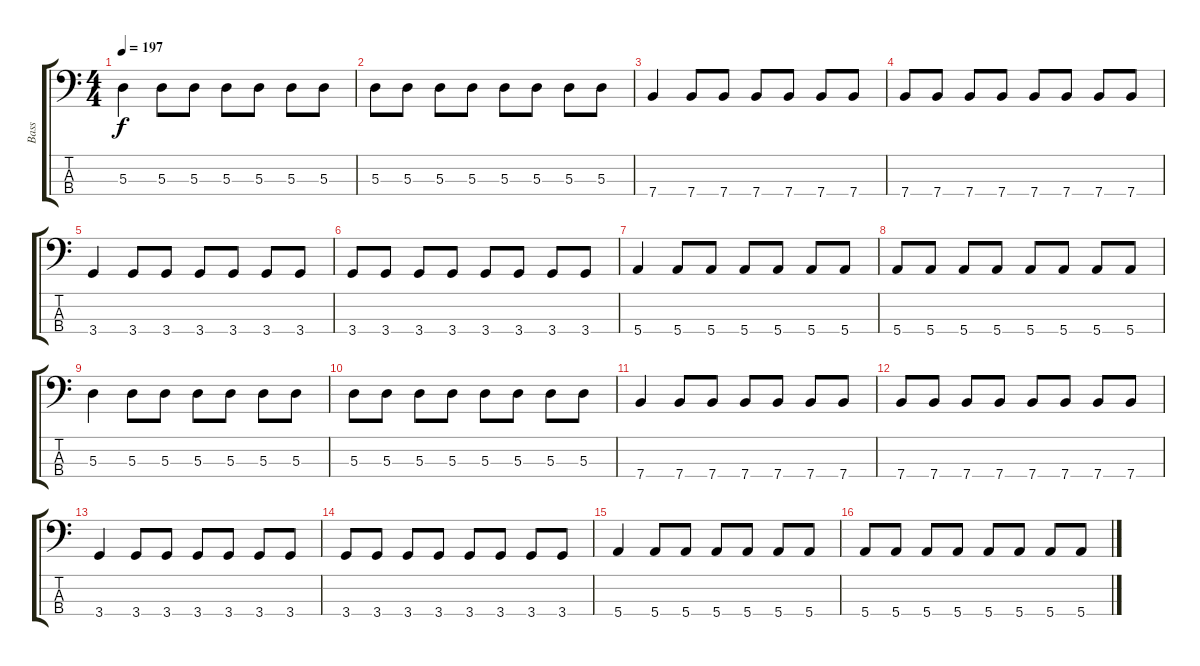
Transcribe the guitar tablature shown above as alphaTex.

\track ("Bass" "Bass") {instrument electricbassfinger}
\staff {score tabs}
\tuning (G2 D2 A1 E1) {hide}
\ts (4 4)
\tempo 197
\clef f4
\ks c
5.3.4{dy f instrument electricbassfinger} 5.3.8 5.3.8 5.3.8 5.3.8 5.3.8 5.3.8 |
5.3.8 5.3.8 5.3.8 5.3.8 5.3.8 5.3.8 5.3.8 5.3.8 |
7.4.4 7.4.8 7.4.8 7.4.8 7.4.8 7.4.8 7.4.8 |
7.4.8 7.4.8 7.4.8 7.4.8 7.4.8 7.4.8 7.4.8 7.4.8 |
3.4.4 3.4.8 3.4.8 3.4.8 3.4.8 3.4.8 3.4.8 |
3.4.8 3.4.8 3.4.8 3.4.8 3.4.8 3.4.8 3.4.8 3.4.8 |
5.4.4 5.4.8 5.4.8 5.4.8 5.4.8 5.4.8 5.4.8 |
5.4.8 5.4.8 5.4.8 5.4.8 5.4.8 5.4.8 5.4.8 5.4.8 |
5.3.4 5.3.8 5.3.8 5.3.8 5.3.8 5.3.8 5.3.8 |
5.3.8 5.3.8 5.3.8 5.3.8 5.3.8 5.3.8 5.3.8 5.3.8 |
7.4.4 7.4.8 7.4.8 7.4.8 7.4.8 7.4.8 7.4.8 |
7.4.8 7.4.8 7.4.8 7.4.8 7.4.8 7.4.8 7.4.8 7.4.8 |
3.4.4 3.4.8 3.4.8 3.4.8 3.4.8 3.4.8 3.4.8 |
3.4.8 3.4.8 3.4.8 3.4.8 3.4.8 3.4.8 3.4.8 3.4.8 |
5.4.4 5.4.8 5.4.8 5.4.8 5.4.8 5.4.8 5.4.8 |
5.4.8 5.4.8 5.4.8 5.4.8 5.4.8 5.4.8 5.4.8 5.4.8
